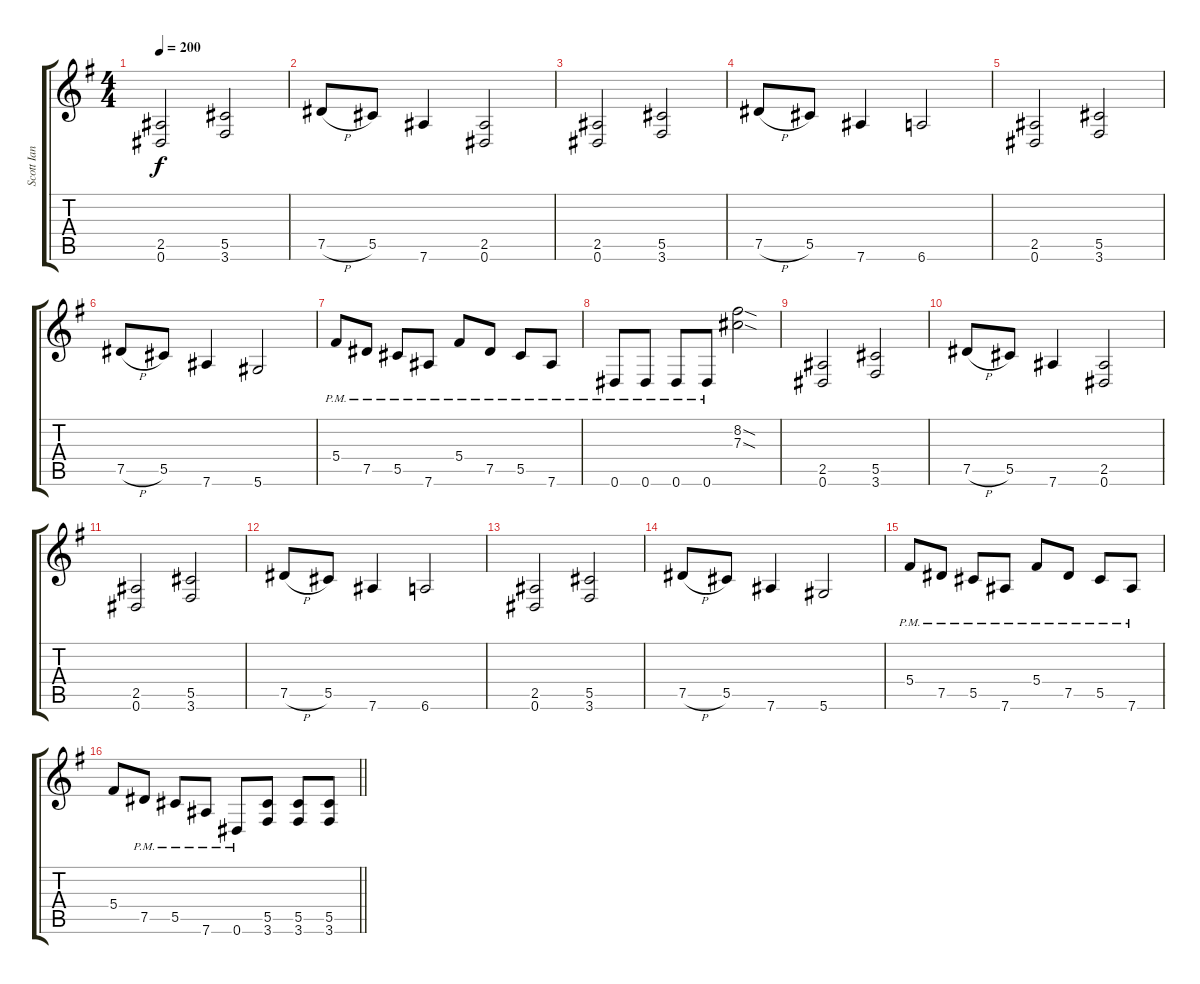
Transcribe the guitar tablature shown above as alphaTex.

\track ("Scott Ian" "Scott Ian") {instrument distortionguitar}
\staff {score tabs}
\tuning (Eb4 Bb3 Gb3 Db3 Ab2 Eb2) {hide}
\ts (4 4)
\tempo 200
\clef g2
\ks g
(2.5 0.6).2{dy f} (5.5 3.6).2 |
7.5{h}.8 5.5.8 7.6.4 (2.5 0.6).2 |
(2.5 0.6).2 (5.5 3.6).2 |
7.5{h}.8 5.5.8 7.6.4 6.6.2 |
(2.5 0.6).2 (5.5 3.6).2 |
7.5{h}.8 5.5.8 7.6.4 5.6.2 |
5.4{pm}.8 7.5{pm}.8 5.5{pm}.8 7.6{pm}.8 5.4{pm}.8 7.5{pm}.8 5.5{pm}.8 7.6{pm}.8 |
0.6{pm}.8 0.6{pm}.8 0.6{pm}.8 0.6{pm}.8 (8.2{sod} 7.3{sod}).2 |
(2.5 0.6).2 (5.5 3.6).2 |
7.5{h}.8 5.5.8 7.6.4 (2.5 0.6).2 |
(2.5 0.6).2 (5.5 3.6).2 |
7.5{h}.8 5.5.8 7.6.4 6.6.2 |
(2.5 0.6).2 (5.5 3.6).2 |
7.5{h}.8 5.5.8 7.6.4 5.6.2 |
5.4{pm}.8 7.5{pm}.8 5.5{pm}.8 7.6{pm}.8 5.4{pm}.8 7.5{pm}.8 5.5{pm}.8 7.6{pm}.8 |
\barLineRight lightlight
5.4.8 7.5{pm}.8 5.5{pm}.8 7.6{pm}.8 0.6{pm}.8 (5.5 3.6).8 (5.5 3.6).8 (5.5 3.6).8
